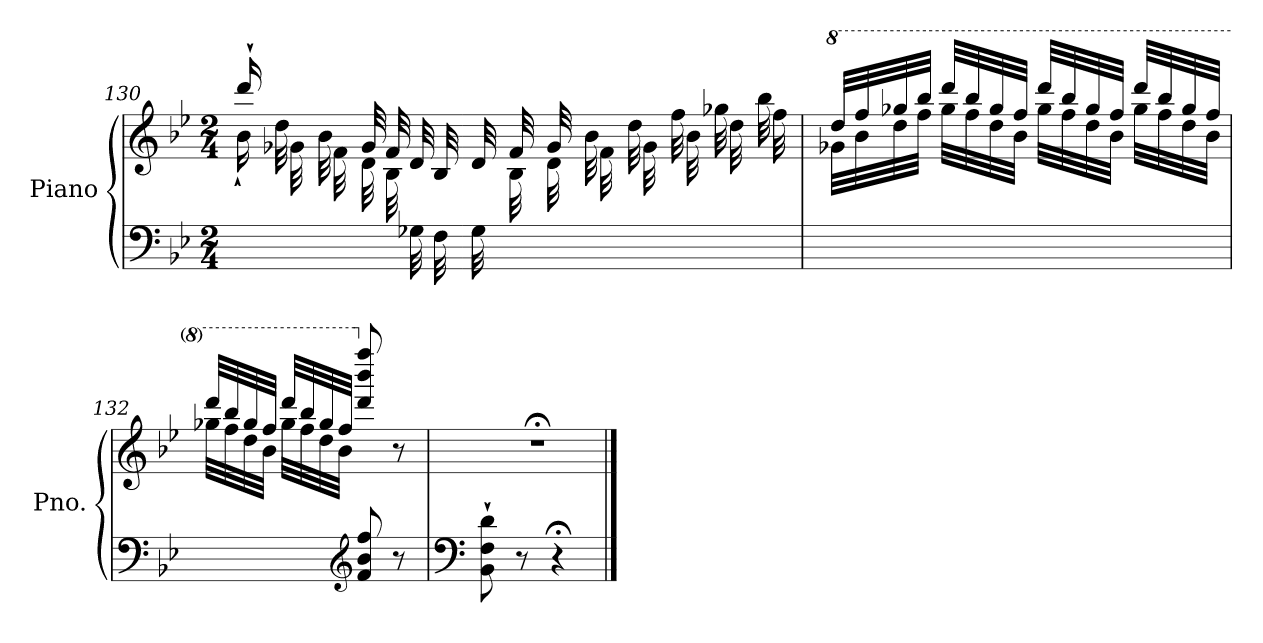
**kern	**kern
*part1	*part1
*staff2	*staff1
*I"Piano	*
*I'Pno.	*
!!LO:LB:g=z
*clefF4	*clefG2
*k[b-e-]	*k[b-e-]
*M2/4	*M2/4
=130	=130
*	*^
8.ryy	16ddd`/	16b-`\
.	32dd\	32g-X\
.	32b-\	32f\
.	32g-/	32d\
.	32f/	32B-\
32G-X\	32d/	16.ryy
32F\	32B-/	.
32G-\	32d/	.
8..ryy	32f/	32B-\
.	32g-/	32d\
.	32b-\	32f\
.	32dd\	32g-\
.	32ff\	32b-\
.	32gg-X\	32dd\
.	32bb-\	32ff\
=131	=131	=131
*	*8va	*
*	*8va	*
2ryy	32ddd/LLL	32gg-X\LLL
.	32fff/	32bb-\
.	32ggg-X/	32ddd\
.	32bbb-/JJJ	32fff\JJJ
.	32dddd/LLL	32ggg-\LLL
.	32bbb-/	32fff\
.	32ggg-/	32ddd\
.	32fff/JJJ	32bb-\JJJ
.	32dddd/LLL	32ggg-\LLL
.	32bbb-/	32fff\
.	32ggg-/	32ddd\
.	32fff/JJJ	32bb-\JJJ
.	32dddd/LLL	32ggg-\LLL
.	32bbb-/	32fff\
.	32ggg-/	32ddd\
.	32fff/JJJ	32bb-\JJJ
!!LO:LB:g=z	!!
=132	=132	=132
4ryy	32dddd/LLL	32ggg-X\LLL
.	32bbb-/	32fff\
.	32ggg-/	32ddd\
.	32fff/JJJ	32bb-\JJJ
.	32dddd/LLL	32ggg-\LLL
.	32bbb-/	32fff\
.	32ggg-/	32ddd\
.	32fff/JJJ	32bb-\JJJ
*clefG2	*	*
*	*X8va	*
8f/ 8b-/ 8ff/	8ddd/ 8bbb-/ 8ffff/	4ryy
*	*X8va	*
8r	8r	.
*	*v	*v
=133	=133
*clefF4	*
8BB-\` 8F\` 8d\`	2r;<
8r	.
4r;<	.
==	==
*-	*-
